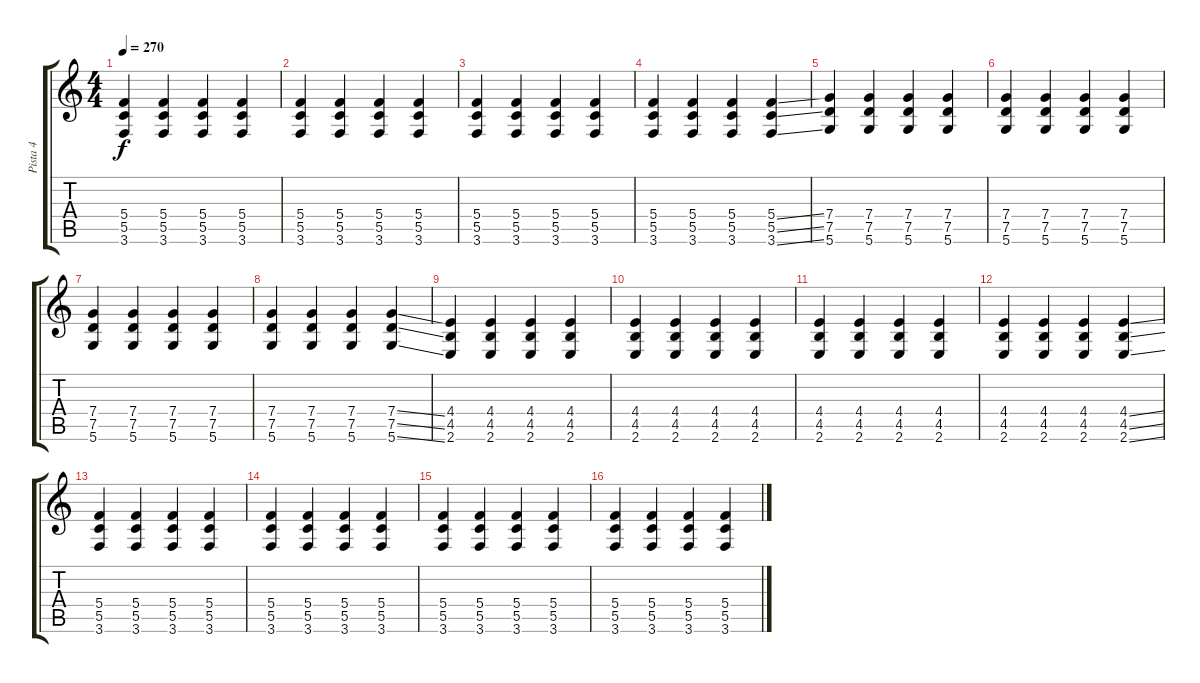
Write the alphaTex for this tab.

\track ("Pista 4" "Pista 4") {instrument distortionguitar}
\staff {score tabs}
\tuning (D4 A3 F3 C3 G2 D2) {hide}
\ts (4 4)
\tempo 270
\clef g2
\ks c
(5.4 5.5 3.6).4{dy f} (5.4 5.5 3.6).4 (5.4 5.5 3.6).4 (5.4 5.5 3.6).4 |
(5.4 5.5 3.6).4 (5.4 5.5 3.6).4 (5.4 5.5 3.6).4 (5.4 5.5 3.6).4 |
(5.4 5.5 3.6).4 (5.4 5.5 3.6).4 (5.4 5.5 3.6).4 (5.4 5.5 3.6).4 |
(5.4 5.5 3.6).4 (5.4 5.5 3.6).4 (5.4 5.5 3.6).4 (5.4{ss} 5.5{ss} 3.6{ss}).4 |
(7.4 7.5 5.6).4 (7.4 7.5 5.6).4 (7.4 7.5 5.6).4 (7.4 7.5 5.6).4 |
(7.4 7.5 5.6).4 (7.4 7.5 5.6).4 (7.4 7.5 5.6).4 (7.4 7.5 5.6).4 |
(7.4 7.5 5.6).4 (7.4 7.5 5.6).4 (7.4 7.5 5.6).4 (7.4 7.5 5.6).4 |
(7.4 7.5 5.6).4 (7.4 7.5 5.6).4 (7.4 7.5 5.6).4 (7.4{ss} 7.5{ss} 5.6{ss}).4 |
(4.4 4.5 2.6).4 (4.4 4.5 2.6).4 (4.4 4.5 2.6).4 (4.4 4.5 2.6).4 |
(4.4 4.5 2.6).4 (4.4 4.5 2.6).4 (4.4 4.5 2.6).4 (4.4 4.5 2.6).4 |
(4.4 4.5 2.6).4 (4.4 4.5 2.6).4 (4.4 4.5 2.6).4 (4.4 4.5 2.6).4 |
(4.4 4.5 2.6).4 (4.4 4.5 2.6).4 (4.4 4.5 2.6).4 (4.4{ss} 4.5{ss} 2.6{ss}).4 |
(5.4 5.5 3.6).4 (5.4 5.5 3.6).4 (5.4 5.5 3.6).4 (5.4 5.5 3.6).4 |
(5.4 5.5 3.6).4 (5.4 5.5 3.6).4 (5.4 5.5 3.6).4 (5.4 5.5 3.6).4 |
(5.4 5.5 3.6).4 (5.4 5.5 3.6).4 (5.4 5.5 3.6).4 (5.4 5.5 3.6).4 |
(5.4 5.5 3.6).4 (5.4 5.5 3.6).4 (5.4 5.5 3.6).4 (5.4 5.5 3.6).4
